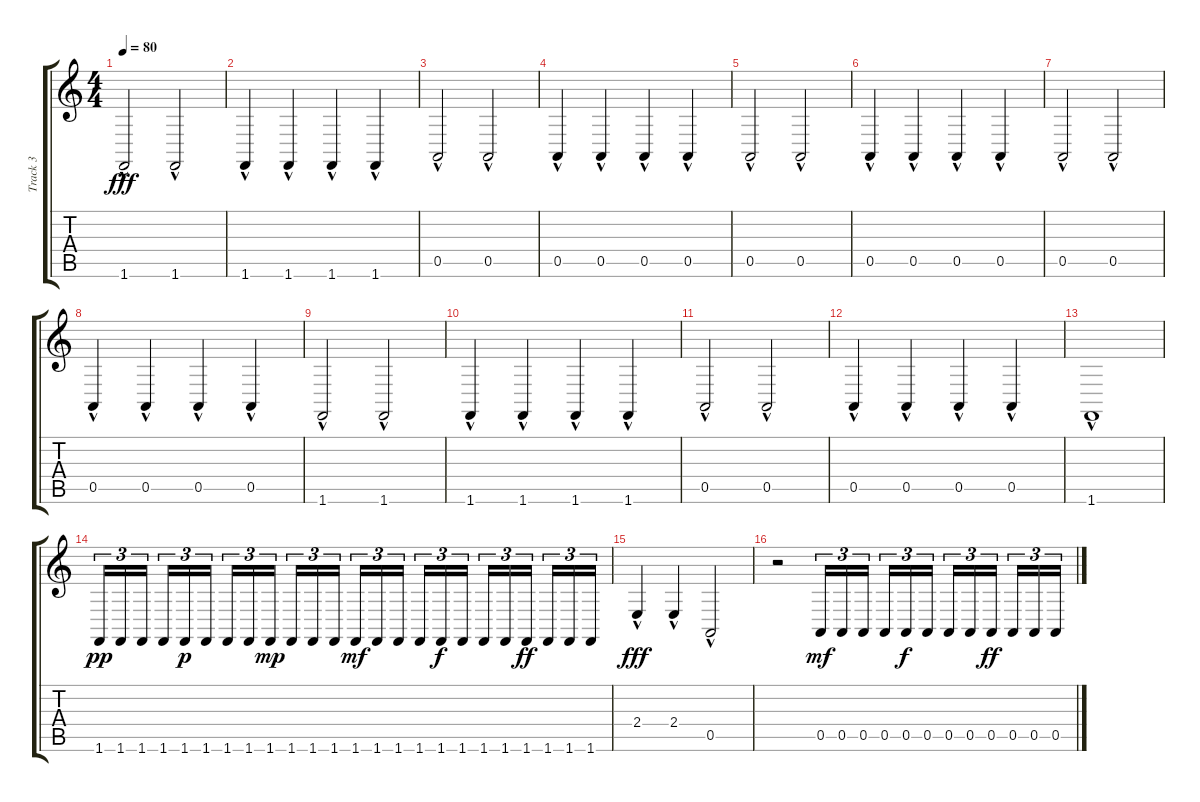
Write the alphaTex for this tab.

\track ("Track 3" "Track 3") {instrument timpani}
\staff {score tabs}
\tuning (E4 B3 G3 D3 A2 E2) {hide}
\ts (4 4)
\tempo 80
\clef g2
\ks c
1.6{hac}.2{dy fff} 1.6{hac}.2 |
1.6{hac}.4 1.6{hac}.4 1.6{hac}.4 1.6{hac}.4 |
0.5{hac}.2 0.5{hac}.2 |
0.5{hac}.4 0.5{hac}.4 0.5{hac}.4 0.5{hac}.4 |
0.5{hac}.2 0.5{hac}.2 |
0.5{hac}.4 0.5{hac}.4 0.5{hac}.4 0.5{hac}.4 |
0.5{hac}.2 0.5{hac}.2 |
0.5{hac}.4 0.5{hac}.4 0.5{hac}.4 0.5{hac}.4 |
1.6{hac}.2 1.6{hac}.2 |
1.6{hac}.4 1.6{hac}.4 1.6{hac}.4 1.6{hac}.4 |
0.5{hac}.2 0.5{hac}.2 |
0.5{hac}.4 0.5{hac}.4 0.5{hac}.4 0.5{hac}.4 |
1.6{hac}.1 |
1.6.16{tu (3 2) dy pp} 1.6.16{tu (3 2)} 1.6.16{tu (3 2) beam splitsecondary} 1.6.16{tu (3 2)} 1.6.16{tu (3 2) dy p} 1.6.16{tu (3 2)} 1.6.16{tu (3 2)} 1.6.16{tu (3 2)} 1.6.16{tu (3 2) dy mp beam splitsecondary} 1.6.16{tu (3 2)} 1.6.16{tu (3 2)} 1.6.16{tu (3 2)} 1.6.16{tu (3 2) dy mf} 1.6.16{tu (3 2)} 1.6.16{tu (3 2) beam splitsecondary} 1.6.16{tu (3 2)} 1.6.16{tu (3 2) dy f} 1.6.16{tu (3 2)} 1.6.16{tu (3 2)} 1.6.16{tu (3 2)} 1.6.16{tu (3 2) dy ff beam splitsecondary} 1.6.16{tu (3 2)} 1.6.16{tu (3 2)} 1.6.16{tu (3 2)} |
2.4{hac}.4{dy fff} 2.4{hac}.4 0.5{hac}.2 |
r.2 0.5.16{tu (3 2) dy mf} 0.5.16{tu (3 2)} 0.5.16{tu (3 2) beam splitsecondary} 0.5.16{tu (3 2)} 0.5.16{tu (3 2) dy f} 0.5.16{tu (3 2)} 0.5.16{tu (3 2)} 0.5.16{tu (3 2)} 0.5.16{tu (3 2) dy ff beam splitsecondary} 0.5.16{tu (3 2)} 0.5.16{tu (3 2)} 0.5.16{tu (3 2)}
